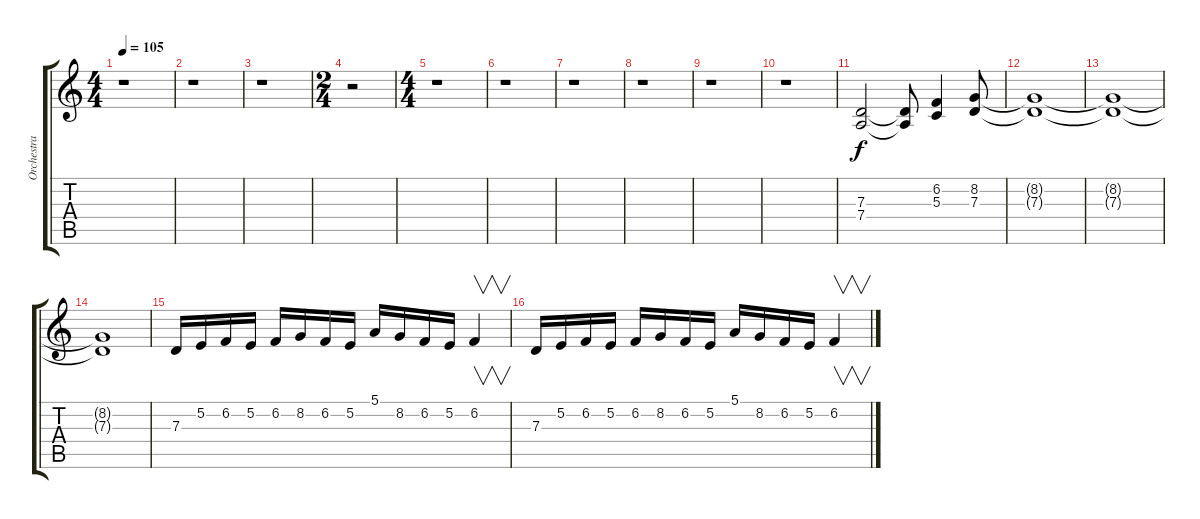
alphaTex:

\track ("Orchestra" "Orchestra") {instrument stringensemble1}
\staff {score tabs}
\tuning (E4 B3 G3 D3 A2 E2) {hide}
\ts (4 4)
\tempo 105
\clef g2
\ks c
r.1{dy f} |
r.1 |
r.1 |
\ts (2 4)
r.2 |
\ts (4 4)
r.1 |
r.1 |
r.1 |
r.1 |
r.1 |
r.1 |
(7.3 7.4).2 (7.3{t} 7.4{t}).8 (6.2 5.3).4 (8.2 7.3).8 |
(8.2{t} 7.3{t}).1 |
(8.2{t} 7.3{t}).1 |
(8.2{t} 7.3{t}).1 |
7.3.16 5.2.16 6.2.16 5.2.16 6.2.16 8.2.16 6.2.16 5.2.16 5.1.16 8.2.16 6.2.16 5.2.16 6.2.4{v} |
7.3.16 5.2.16 6.2.16 5.2.16 6.2.16 8.2.16 6.2.16 5.2.16 5.1.16 8.2.16 6.2.16 5.2.16 6.2.4{v}
